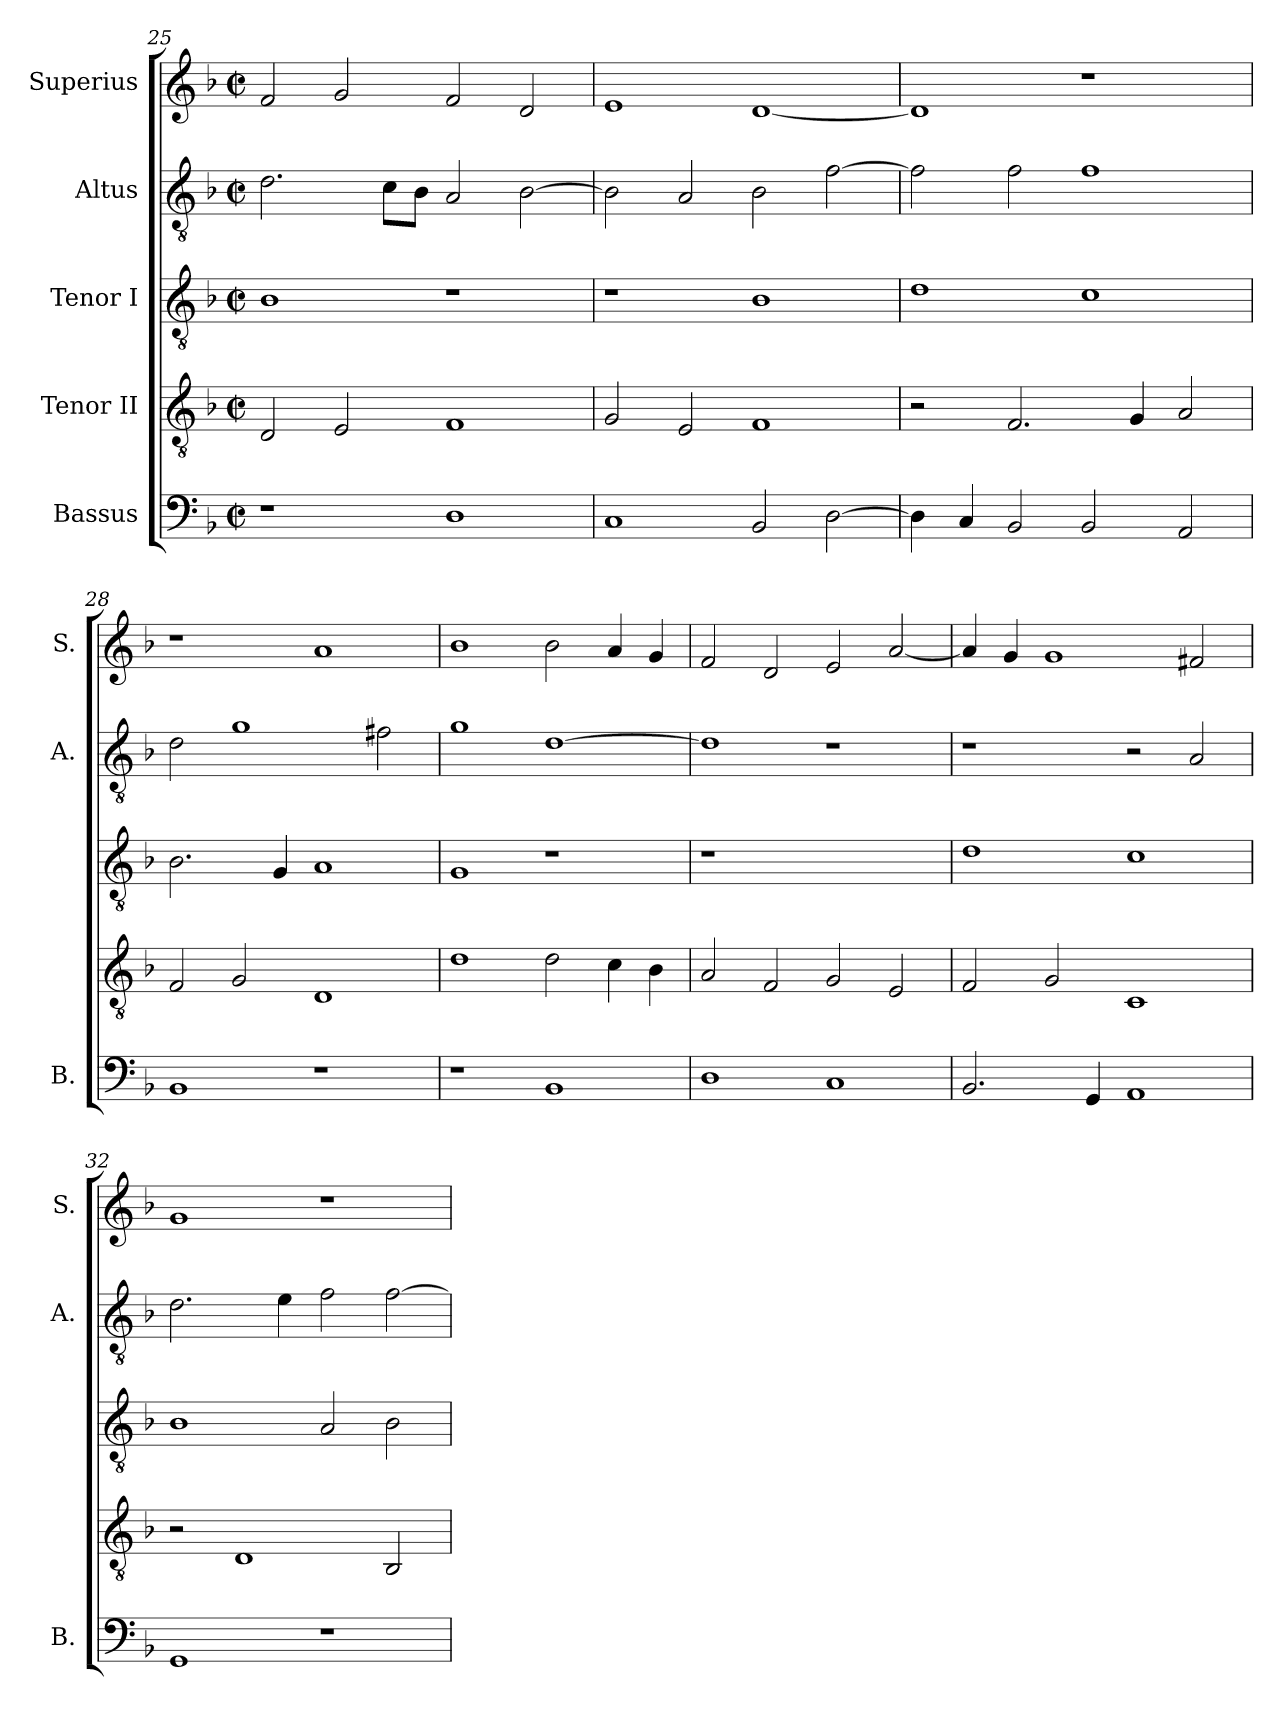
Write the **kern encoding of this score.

**kern	**kern	**kern	**kern	**kern
*part5	*part4	*part3	*part2	*part1
*staff5	*staff4	*staff3	*staff2	*staff1
*I"Bassus	*I"Tenor II	*I"Tenor I	*I"Altus	*I"Superius
*I'B.	*	*	*I'A.	*I'S.
*clefF4	*clefGv2	*clefGv2	*clefGv2	*clefG2
*	*ITrd7c12	*ITrd7c12	*ITrd7c12	*
*k[b-]	*k[b-]	*k[b-]	*k[b-]	*k[b-]
*F:	*F:	*F:	*F:	*F:
*M2/2	*M2/2	*M2/2	*M2/2	*M2/2
*met(c|)	*met(c|)	*met(c|)	*met(c|)	*met(c|)
=25	=25	=25	=25	=25
1r	2DDi/	1BB-i	2.Di\	2fi/
.	2EEi/	.	.	2gi/
.	.	.	8Ci\L	.
.	.	.	8BB-i\J	.
1Di	1FFi	1r	2AAi/	2fi/
.	.	.	[>2BB-i\	2di/
!!LO:LB:g=z
=26	=26	=26	=26	=26
1Ci	2GGi/	1r	2BB-i\]	1ei
.	2EEi/	.	2AAi/	.
2BB-i/	1FFi	1BB-i	2BB-i\	[<1di
[>2Di\	.	.	[>2Fi\	.
=27	=27	=27	=27	=27
4Di\]	2r	1Di	2Fi\]	1di]
4Ci/	.	.	.	.
2BB-i/	2.FFi/	.	2Fi\	.
2BB-i/	.	1Ci	1Fi	1r
.	4GGi/	.	.	.
2AAi/	2AAi/	.	.	.
=28	=28	=28	=28	=28
1BB-i	2FFi/	2.BB-i\	2Di\	1r
.	2GGi/	.	1Gi	.
.	.	4GGi/	.	.
1r	1DDi	1AAi	.	1ai
.	.	.	2F#Xi\	.
=29	=29	=29	=29	=29
1r	1Di	1GGi	1Gi	1b-i
1BB-i	2Di\	1r	[>1Di	2b-i\
.	4Ci\	.	.	4ai/
.	4BB-i\	.	.	4gi/
=30	=30	=30	=30	=30
!	!	!LO:N:vis=1	!	!
1Di	2AAi/	1r	1Di]	2fi/
.	2FFi/	.	.	2di/
1Ci	2GGi/	1ryy	1r	2ei/
.	2EEi/	.	.	[<2ai/
!!LO:PB:g=z
=31	=31	=31	=31	=31
2.BB-i/	2FFi/	1Di	1r	4ai/]
.	.	.	.	4gi/
.	2GGi/	.	.	1gi
4GGi/	.	.	.	.
1AAi	1CCi	1Ci	2r	.
.	.	.	2AAi/	2f#Xi/
=32	=32	=32	=32	=32
1GGi	2r	1BB-i	2.Di\	1gi
.	1DDi	.	.	.
.	.	.	4Ei\	.
1r	.	2AAi/	2Fi\	1r
.	2BBB-i/	2BB-i\	[>2Fi\	.
=	=	=	=	=
*-	*-	*-	*-	*-
